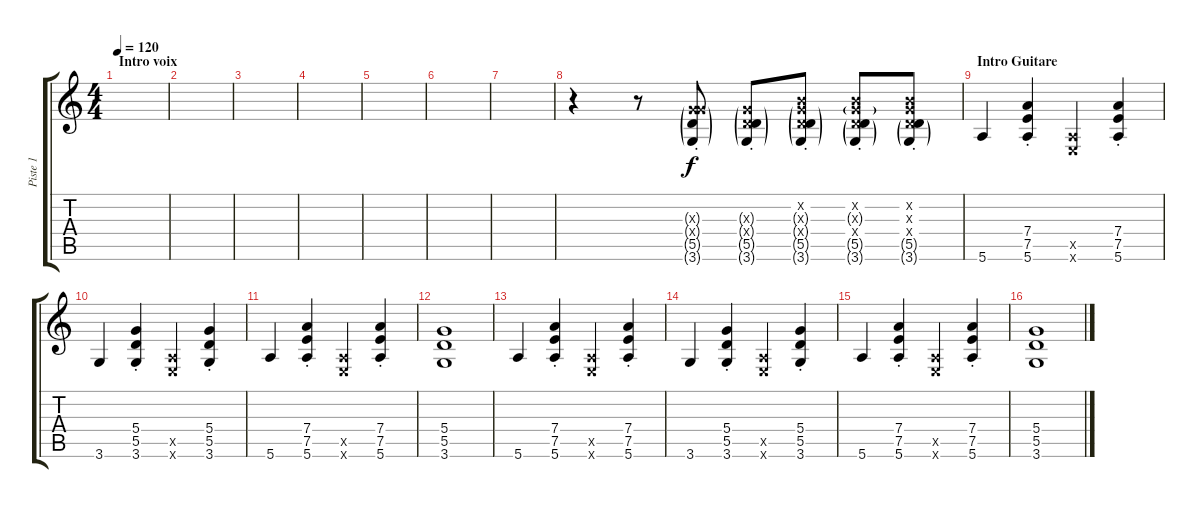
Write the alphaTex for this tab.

\track ("Piste 1" "Piste 1") {instrument acousticguitarnylon}
\staff {score tabs}
\tuning (E4 B3 G3 D3 A2 E2) {hide}
\ts (4 4)
\section ("" "Intro voix")
\tempo 120
\clef g2
\ks c
|
|
|
|
|
|
|
r.4 r.8 (0.3{g x} 5.4{g x} 5.5{g st} 3.6{g st}).8 (0.3{g x} 0.4{g x} 5.5{g st} 3.6{g st}).8 (0.2{x} 0.3{g x} 0.4{g x} 5.5{g st} 3.6{g st}).8 (0.2{x} 0.3{g x} 0.4{x} 5.5{g st} 3.6{g st}).8 (0.2{x} 0.3{x} 0.4{x} 5.5{g st} 3.6{g st}).8 |
\section ("" "Intro Guitare")
5.6.4{dy f} (7.4{st} 7.5{st} 5.6{st}).4 (0.5{x} 0.6{x}).4 (7.4{st} 7.5{st} 5.6{st}).4 |
3.6.4 (5.4{st} 5.5{st} 3.6{st}).4 (0.5{x} 0.6{x}).4 (5.4{st} 5.5{st} 3.6{st}).4 |
5.6.4 (7.4{st} 7.5{st} 5.6{st}).4 (0.5{x} 0.6{x}).4 (7.4{st} 7.5{st} 5.6{st}).4 |
(5.4 5.5 3.6).1 |
5.6.4 (7.4{st} 7.5{st} 5.6{st}).4 (0.5{x} 0.6{x}).4 (7.4{st} 7.5{st} 5.6{st}).4 |
3.6.4 (5.4{st} 5.5{st} 3.6{st}).4 (0.5{x} 0.6{x}).4 (5.4{st} 5.5{st} 3.6{st}).4 |
5.6.4 (7.4{st} 7.5{st} 5.6{st}).4 (0.5{x} 0.6{x}).4 (7.4{st} 7.5{st} 5.6{st}).4 |
(5.4 5.5 3.6).1
